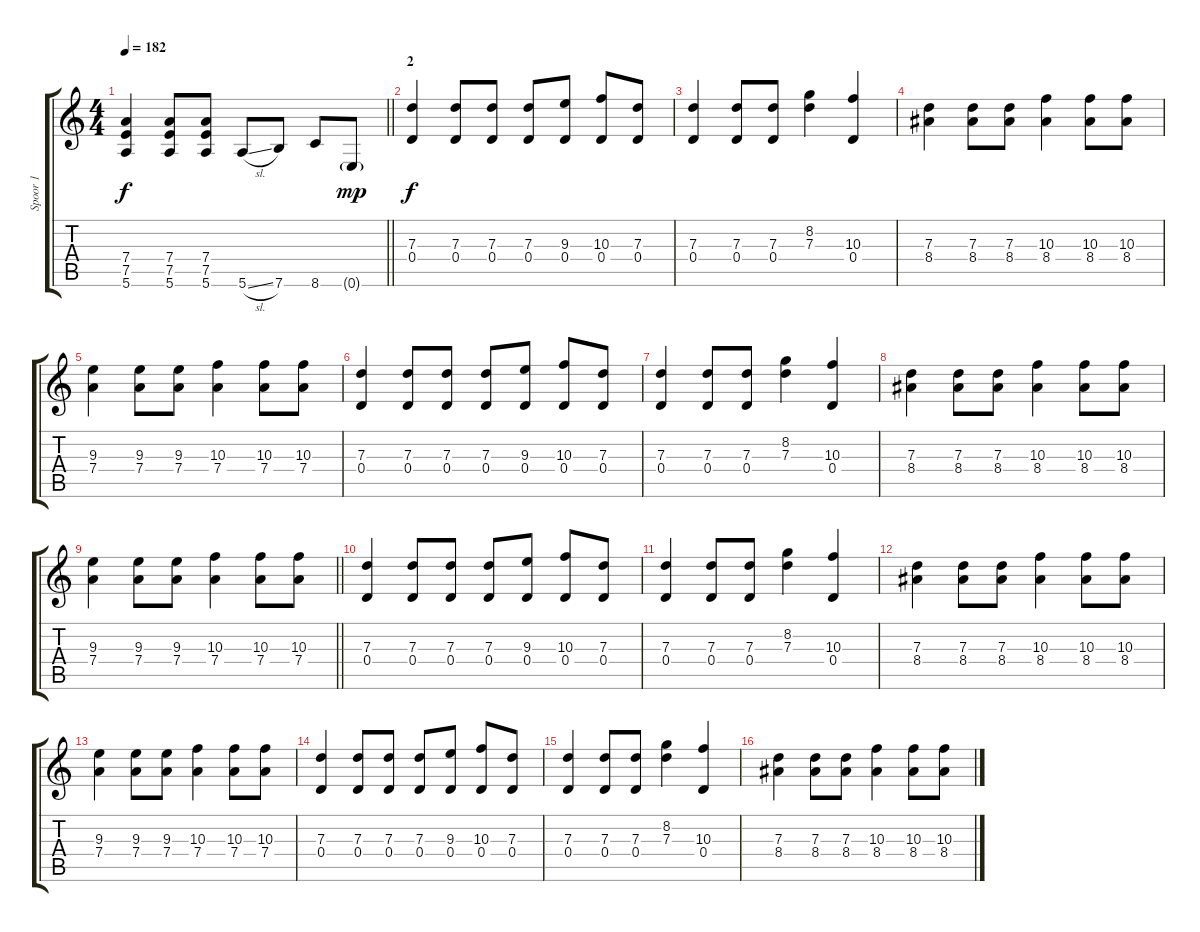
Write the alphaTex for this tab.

\track ("Spoor 1" "Spoor 1") {instrument distortionguitar}
\staff {score tabs}
\tuning (E4 B3 G3 D3 A2 E2) {hide}
\ts (4 4)
\tempo 182
\clef g2
\barLineRight lightlight
\ks c
(7.4 7.5 5.6).4{dy f} (7.4 7.5 5.6).8 (7.4 7.5 5.6).8 5.6{sl}.8 7.6.8 8.6.8 0.6{g}.8{dy mp} |
\section ("" "2")
(7.3 0.4).4{dy f} (7.3 0.4).8 (7.3 0.4).8 (7.3 0.4).8 (9.3 0.4).8 (10.3 0.4).8 (7.3 0.4).8 |
(7.3 0.4).4 (7.3 0.4).8 (7.3 0.4).8 (8.2 7.3).4 (10.3 0.4).4 |
(7.3 8.4).4 (7.3 8.4).8 (7.3 8.4).8 (10.3 8.4).4 (10.3 8.4).8 (10.3 8.4).8 |
(9.3 7.4).4 (9.3 7.4).8 (9.3 7.4).8 (10.3 7.4).4 (10.3 7.4).8 (10.3 7.4).8 |
(7.3 0.4).4 (7.3 0.4).8 (7.3 0.4).8 (7.3 0.4).8 (9.3 0.4).8 (10.3 0.4).8 (7.3 0.4).8 |
(7.3 0.4).4 (7.3 0.4).8 (7.3 0.4).8 (8.2 7.3).4 (10.3 0.4).4 |
(7.3 8.4).4 (7.3 8.4).8 (7.3 8.4).8 (10.3 8.4).4 (10.3 8.4).8 (10.3 8.4).8 |
\barLineRight lightlight
(9.3 7.4).4 (9.3 7.4).8 (9.3 7.4).8 (10.3 7.4).4 (10.3 7.4).8 (10.3 7.4).8 |
(7.3 0.4).4 (7.3 0.4).8 (7.3 0.4).8 (7.3 0.4).8 (9.3 0.4).8 (10.3 0.4).8 (7.3 0.4).8 |
(7.3 0.4).4 (7.3 0.4).8 (7.3 0.4).8 (8.2 7.3).4 (10.3 0.4).4 |
(7.3 8.4).4 (7.3 8.4).8 (7.3 8.4).8 (10.3 8.4).4 (10.3 8.4).8 (10.3 8.4).8 |
(9.3 7.4).4 (9.3 7.4).8 (9.3 7.4).8 (10.3 7.4).4 (10.3 7.4).8 (10.3 7.4).8 |
(7.3 0.4).4 (7.3 0.4).8 (7.3 0.4).8 (7.3 0.4).8 (9.3 0.4).8 (10.3 0.4).8 (7.3 0.4).8 |
(7.3 0.4).4 (7.3 0.4).8 (7.3 0.4).8 (8.2 7.3).4 (10.3 0.4).4 |
(7.3 8.4).4 (7.3 8.4).8 (7.3 8.4).8 (10.3 8.4).4 (10.3 8.4).8 (10.3 8.4).8
